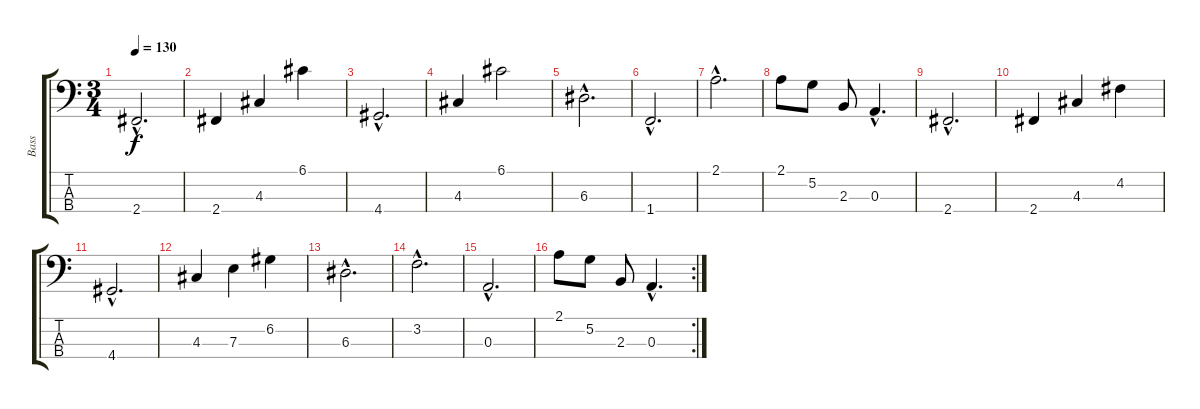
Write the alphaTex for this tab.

\track ("Bass" "Bass") {instrument fretlessbass}
\staff {score tabs}
\tuning (G2 D2 A1 E1) {hide}
\ts (3 4)
\tempo 130
\clef f4
\ks c
2.4{hac}.2{d dy f} |
2.4.4 4.3.4 6.1.4 |
4.4{hac}.2{d} |
4.3.4 6.1.2 |
6.3{hac}.2{d} |
1.4{hac}.2{d} |
2.1{hac}.2{d} |
2.1.8 5.2.8 2.3.8 0.3{hac}.4{d} |
2.4{hac}.2{d} |
2.4.4 4.3.4 4.2.4 |
4.4{hac}.2{d} |
4.3.4 7.3.4 6.2.4 |
6.3{hac}.2{d} |
3.2{hac}.2{d} |
0.3{hac}.2{d} |
\rc 2
2.1.8 5.2.8 2.3.8 0.3{hac}.4{d}
